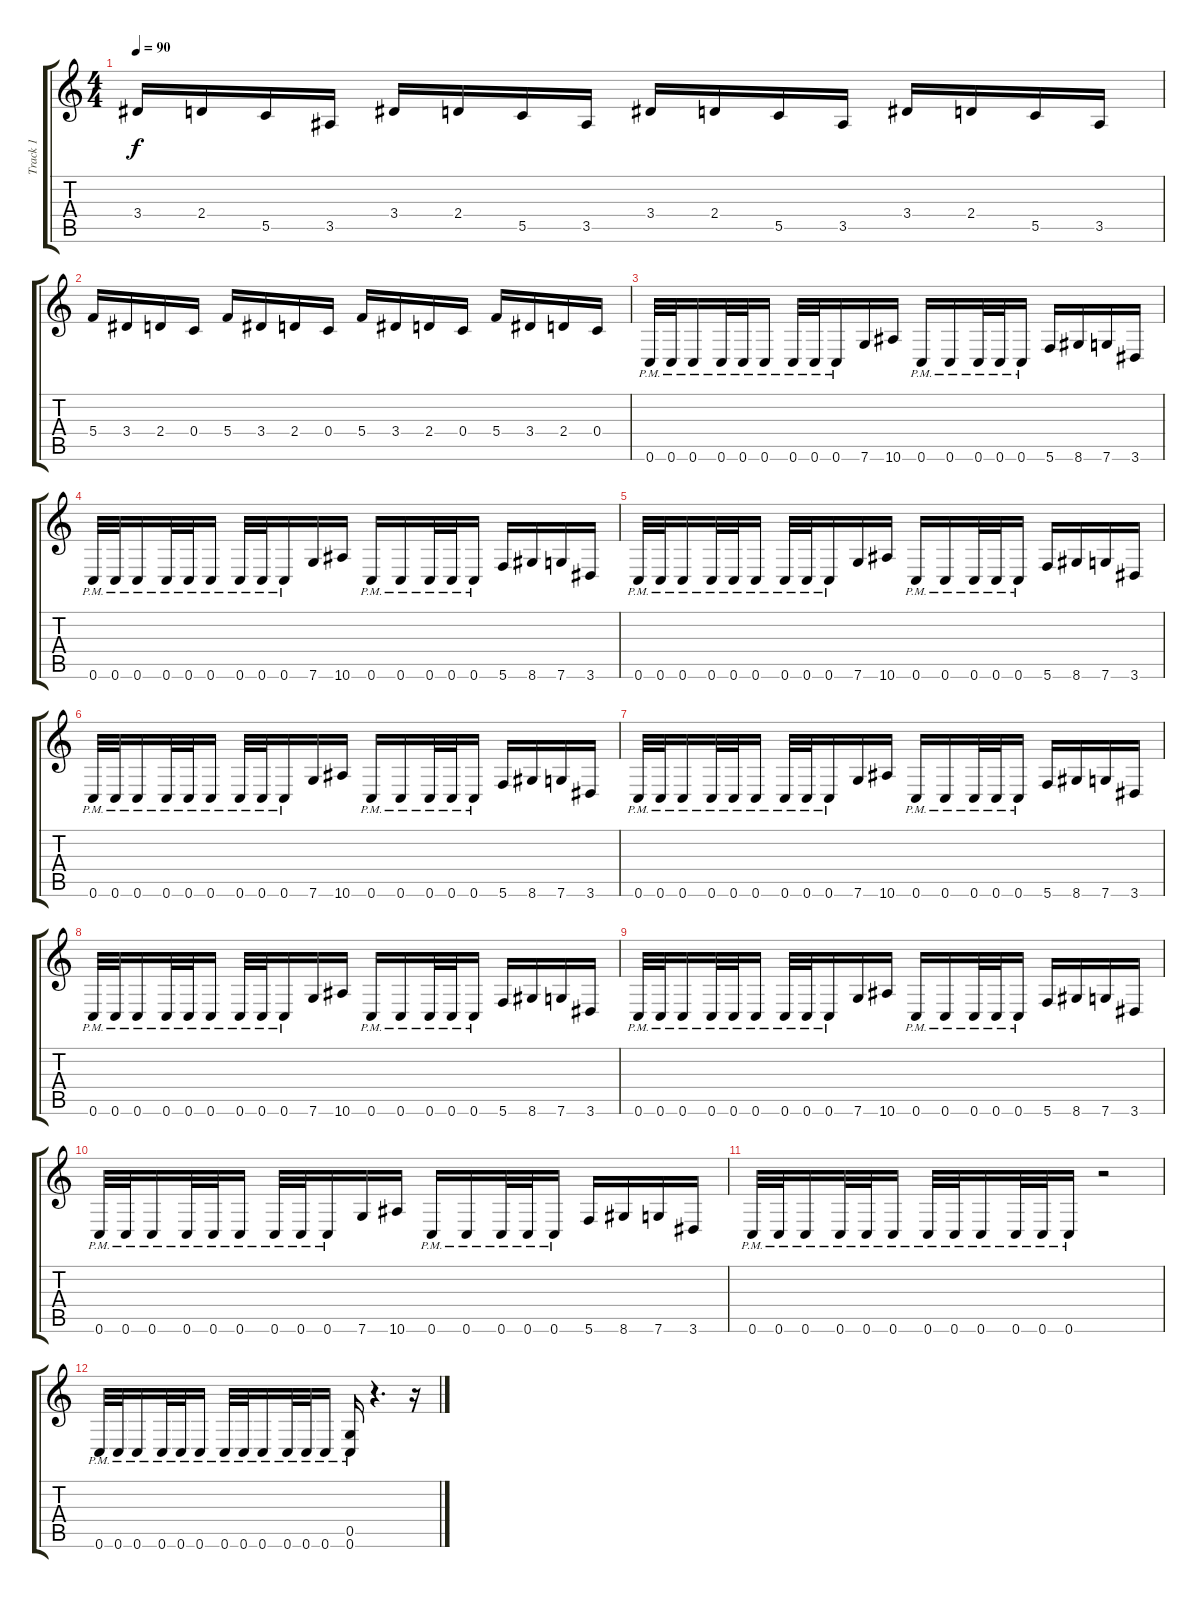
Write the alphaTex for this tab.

\track ("Track 1" "Track 1") {instrument distortionguitar}
\staff {score tabs}
\tuning (D4 A3 F3 C3 G2 C2) {hide}
\ts (4 4)
\tempo 90
\clef g2
\ks c
3.4.16{dy f} 2.4.16 5.5.16 3.5.16 3.4.16 2.4.16 5.5.16 3.5.16 3.4.16 2.4.16 5.5.16 3.5.16 3.4.16 2.4.16 5.5.16 3.5.16 |
5.4.16 3.4.16 2.4.16 0.4.16 5.4.16 3.4.16 2.4.16 0.4.16 5.4.16 3.4.16 2.4.16 0.4.16 5.4.16 3.4.16 2.4.16 0.4.16 |
0.6{pm}.32 0.6{pm}.32 0.6{pm}.16 0.6{pm}.32 0.6{pm}.32 0.6{pm}.16 0.6{pm}.32 0.6{pm}.32 0.6{pm}.16 7.6.16 10.6.16 0.6{pm}.16 0.6{pm}.16 0.6{pm}.32 0.6{pm}.32 0.6{pm}.16 5.6.16 8.6.16 7.6.16 3.6.16 |
0.6{pm}.32 0.6{pm}.32 0.6{pm}.16 0.6{pm}.32 0.6{pm}.32 0.6{pm}.16 0.6{pm}.32 0.6{pm}.32 0.6{pm}.16 7.6.16 10.6.16 0.6{pm}.16 0.6{pm}.16 0.6{pm}.32 0.6{pm}.32 0.6{pm}.16 5.6.16 8.6.16 7.6.16 3.6.16 |
0.6{pm}.32 0.6{pm}.32 0.6{pm}.16 0.6{pm}.32 0.6{pm}.32 0.6{pm}.16 0.6{pm}.32 0.6{pm}.32 0.6{pm}.16 7.6.16 10.6.16 0.6{pm}.16 0.6{pm}.16 0.6{pm}.32 0.6{pm}.32 0.6{pm}.16 5.6.16 8.6.16 7.6.16 3.6.16 |
0.6{pm}.32 0.6{pm}.32 0.6{pm}.16 0.6{pm}.32 0.6{pm}.32 0.6{pm}.16 0.6{pm}.32 0.6{pm}.32 0.6{pm}.16 7.6.16 10.6.16 0.6{pm}.16 0.6{pm}.16 0.6{pm}.32 0.6{pm}.32 0.6{pm}.16 5.6.16 8.6.16 7.6.16 3.6.16 |
0.6{pm}.32 0.6{pm}.32 0.6{pm}.16 0.6{pm}.32 0.6{pm}.32 0.6{pm}.16 0.6{pm}.32 0.6{pm}.32 0.6{pm}.16 7.6.16 10.6.16 0.6{pm}.16 0.6{pm}.16 0.6{pm}.32 0.6{pm}.32 0.6{pm}.16 5.6.16 8.6.16 7.6.16 3.6.16 |
0.6{pm}.32 0.6{pm}.32 0.6{pm}.16 0.6{pm}.32 0.6{pm}.32 0.6{pm}.16 0.6{pm}.32 0.6{pm}.32 0.6{pm}.16 7.6.16 10.6.16 0.6{pm}.16 0.6{pm}.16 0.6{pm}.32 0.6{pm}.32 0.6{pm}.16 5.6.16 8.6.16 7.6.16 3.6.16 |
0.6{pm}.32 0.6{pm}.32 0.6{pm}.16 0.6{pm}.32 0.6{pm}.32 0.6{pm}.16 0.6{pm}.32 0.6{pm}.32 0.6{pm}.16 7.6.16 10.6.16 0.6{pm}.16 0.6{pm}.16 0.6{pm}.32 0.6{pm}.32 0.6{pm}.16 5.6.16 8.6.16 7.6.16 3.6.16 |
0.6{pm}.32 0.6{pm}.32 0.6{pm}.16 0.6{pm}.32 0.6{pm}.32 0.6{pm}.16 0.6{pm}.32 0.6{pm}.32 0.6{pm}.16 7.6.16 10.6.16 0.6{pm}.16 0.6{pm}.16 0.6{pm}.32 0.6{pm}.32 0.6{pm}.16 5.6.16 8.6.16 7.6.16 3.6.16 |
0.6{pm}.32 0.6{pm}.32 0.6{pm}.16 0.6{pm}.32 0.6{pm}.32 0.6{pm}.16 0.6{pm}.32 0.6{pm}.32 0.6{pm}.16 0.6{pm}.32 0.6{pm}.32 0.6{pm}.16 r.2 |
0.6{pm}.32 0.6{pm}.32 0.6{pm}.16 0.6{pm}.32 0.6{pm}.32 0.6{pm}.16 0.6{pm}.32 0.6{pm}.32 0.6{pm}.16 0.6{pm}.32 0.6{pm}.32 0.6{pm}.16 (0.5{pm} 0.6{pm}).16 r.4{d} r.16
